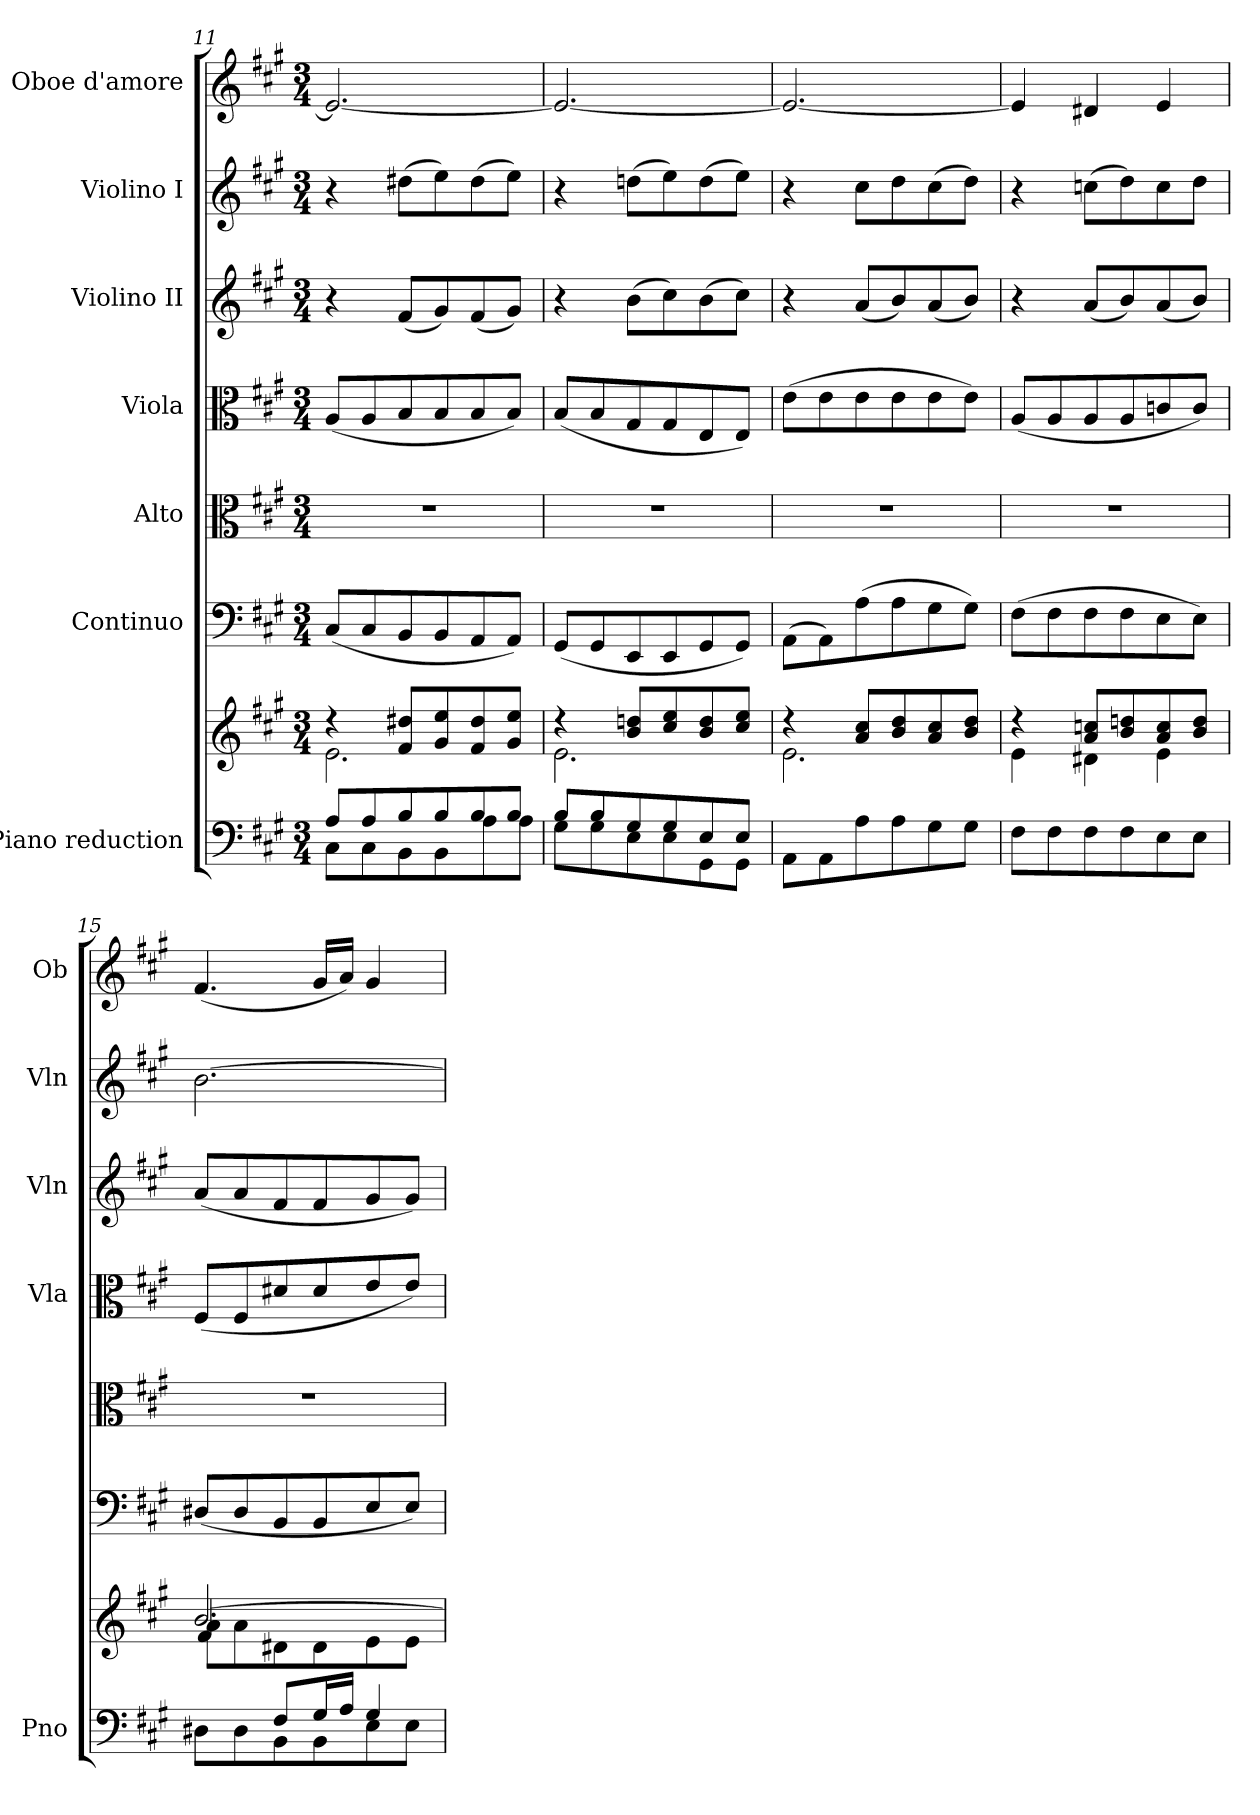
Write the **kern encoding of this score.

**kern	**kern	**kern	**kern	**kern	**kern	**kern	**kern
*part7	*part7	*part6	*part5	*part4	*part3	*part2	*part1
*staff8	*staff7	*staff6	*staff5	*staff4	*staff3	*staff2	*staff1
*I"Piano reduction	*	*I"Continuo	*I"Alto	*I"Viola	*I"Violino II	*I"Violino I	*I"Oboe d'amore
*I'Pno	*	*	*	*I'Vla	*I'Vln	*I'Vln	*I'Ob
*clefF4	*clefG2	*clefF4	*clefC3	*clefC3	*clefG2	*clefG2	*clefG2
*k[f#c#g#]	*k[f#c#g#]	*k[f#c#g#]	*k[f#c#g#]	*k[f#c#g#]	*k[f#c#g#]	*k[f#c#g#]	*k[f#c#g#]
*M3/4	*M3/4	*M3/4	*M3/4	*M3/4	*M3/4	*M3/4	*M3/4
=11	=11	=11	=11	=11	=11	=11	=11
*^	*^	*	*	*	*	*	*
8A/L	8C#\L	4r	2.e\	(8C#/L	2.r	(8A/L	4r	4r	2.e/_
8A/	8C#\	.	.	8C#/	.	8A/	.	.	.
8B/	8BB\	8f#/ 8dd#X/L	.	8BB/	.	8B/	(8f#/L	(8dd#X\L	.
8B/	8BB\	8g#/ 8ee/	.	8BB/	.	8B/	8g#/)	8ee\)	.
8B/	8A\	8f#/ 8dd#/	.	8AA/	.	8B/	(8f#/	(8dd#\	.
8B/J	8A\J	8g#/ 8ee/J	.	8AA/J)	.	8B/J)	8g#/J)	8ee\J)	.
=12	=12	=12	=12	=12	=12	=12	=12	=12	=12
8B/L	8G#\L	4r	2.e\	(8GG#/L	2.r	(8B/L	4r	4r	2.e/_
8B/	8G#\	.	.	8GG#/	.	8B/	.	.	.
8G#/	8E\	8b/ 8ddn/L	.	8EE/	.	8G#/	(8b\L	(8ddn\L	.
8G#/	8E\	8cc#/ 8ee/	.	8EE/	.	8G#/	8cc#\)	8ee\)	.
8E/	8GG#\	8b/ 8dd/	.	8GG#/	.	8E/	(8b\	(8dd\	.
8E/J	8GG#\J	8cc#/ 8ee/J	.	8GG#/J)	.	8E/J)	8cc#\J)	8ee\J)	.
*v	*v	*	*	*	*	*	*	*	*
=13	=13	=13	=13	=13	=13	=13	=13	=13
8AA\L	4r	2.e\	(8AA\L	2.r	(8e\L	4r	4r	2.e/_
8AA\	.	.	8AA\)	.	8e\	.	.	.
8A\	8a/ 8cc#/L	.	(8A\	.	8e\	(8a/L	8cc#\L	.
8A\	8b/ 8dd/	.	8A\	.	8e\	8b/)	8dd\	.
8G#\	8a/ 8cc#/	.	8G#\	.	8e\	(8a/	(8cc#\	.
8G#\J	8b/ 8dd/J	.	8G#\J)	.	8e\J)	8b/J)	8dd\J)	.
=14	=14	=14	=14	=14	=14	=14	=14	=14
8F#\L	4r	4e\	(8F#\L	2.r	(8A/L	4r	4r	4e/]
8F#\	.	.	8F#\	.	8A/	.	.	.
8F#\	8a/ 8ccn/L	4d#X\	8F#\	.	8A/	(8a/L	(8ccn\L	4d#X/
8F#\	8b/ 8ddn/	.	8F#\	.	8A/	8b/)	8dd\)	.
8E\	8a/ 8cc/	4e\	8E\	.	8cn/	(8a/	8cc\	4e/
8E\J	8b/ 8dd/J	.	8E\J)	.	8c/J)	8b/J)	8dd\J	.
!!LO:PB:g=z
=15	=15	=15	=15	=15	=15	=15	=15	=15
*^	*	*^	*	*	*	*	*	*
4ryy	8D#X\L	[2.b/	8a\L	4f#/	(8D#X/L	2.r	(8F#/L	(8a/L	[2.b\	(4.f#/
.	8D#\	.	8a\	.	8D#/	.	8F#/	8a/	.	.
8F#/L	8BB\	.	8d#X\	2ryy	8BB/	.	8d#X/	8f#/	.	.
16G#/L	8BB\	.	8d#\	.	8BB/	.	8d#/	8f#/	.	16g#/LL
16A/JJ	.	.	.	.	.	.	.	.	.	16a/JJ)
4G#/	8E\	.	8e\	.	8E/	.	8e/	8g#/	.	4g#/
.	8E\J	.	8e\J	.	8E/J)	.	8e/J)	8g#/J)	.	.
*v	*v	*	*	*	*	*	*	*	*	*
*	*v	*v	*v	*	*	*	*	*	*
=	=	=	=	=	=	=	=
*-	*-	*-	*-	*-	*-	*-	*-
